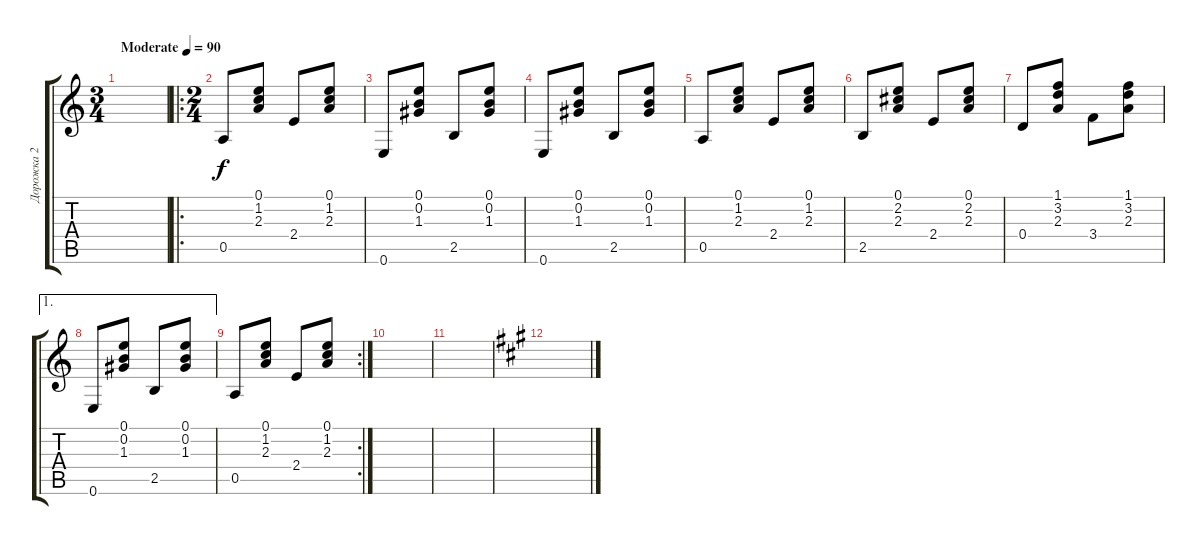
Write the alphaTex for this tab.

\track ("Дорожка 2" "Дорожка 2") {instrument acousticguitarsteel}
\staff {score tabs}
\tuning (E4 B3 G3 D3 A2 E2) {hide}
\ts (3 4)
\tempo (90 "Moderate")
\clef g2
\ks c
|
\ro
\ts (2 4)
0.5.8 (0.1 1.2 2.3).8 2.4.8 (0.1 1.2 2.3).8 |
0.6.8 (0.1 0.2 1.3).8 2.5.8 (0.1 0.2 1.3).8 |
0.6.8 (0.1 0.2 1.3).8 2.5.8 (0.1 0.2 1.3).8 |
0.5.8 (0.1 1.2 2.3).8 2.4.8 (0.1 1.2 2.3).8 |
2.5.8 (0.1 2.2 2.3).8 2.4.8 (0.1 2.2 2.3).8 |
0.4.8 (1.1 3.2 2.3).8 3.4.8 (1.1 3.2 2.3).8 |
\ae 1
0.6.8 (0.1 0.2 1.3).8 2.5.8 (0.1 0.2 1.3).8 |
\rc 2
0.5.8 (0.1 1.2 2.3).8 2.4.8 (0.1 1.2 2.3).8 |
|
|
\ks a
